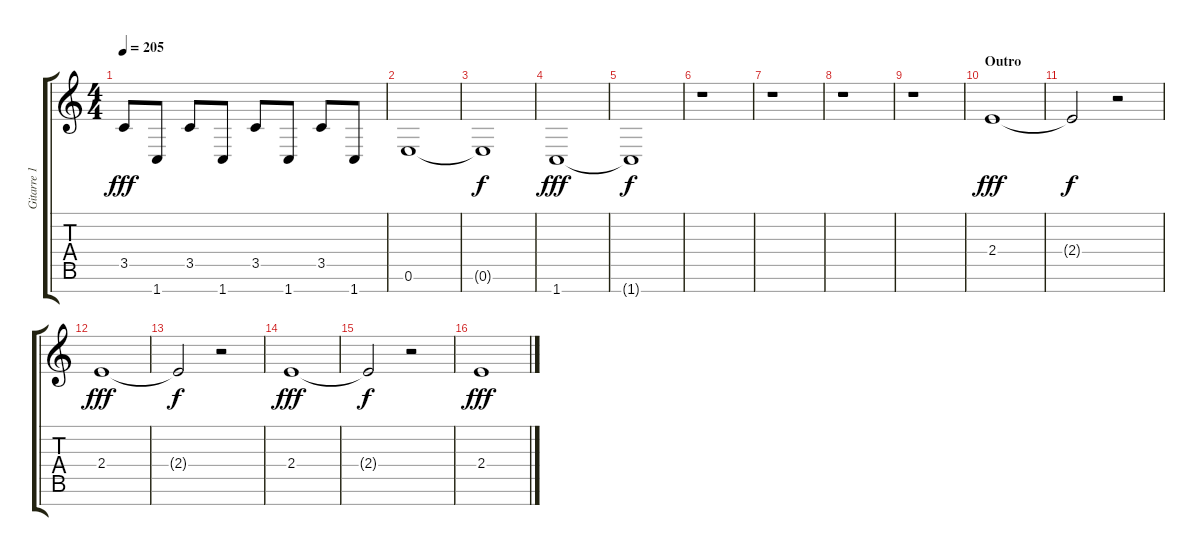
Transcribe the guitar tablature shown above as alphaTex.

\track ("Gitarre 1 - Farin Urlaub" "Gitarre 1 ") {instrument distortionguitar}
\staff {score tabs}
\tuning (E4 B3 G3 D3 A2 E2 B1) {hide}
\ts (4 4)
\tempo 205
\clef g2
\ks c
3.5.8{dy fff} 1.7.8 3.5.8 1.7.8 3.5.8 1.7.8 3.5.8 1.7.8 |
0.6.1 |
0.6{t}.1{dy f} |
1.7.1{dy fff} |
1.7{t}.1{dy f} |
r.1 |
r.1 |
r.1 |
r.1 |
\section ("" "Outro")
2.4.1{dy fff} |
2.4{t}.2{dy f} r.2 |
2.4.1{dy fff} |
2.4{t}.2{dy f} r.2 |
2.4.1{dy fff} |
2.4{t}.2{dy f} r.2 |
2.4.1{dy fff}
